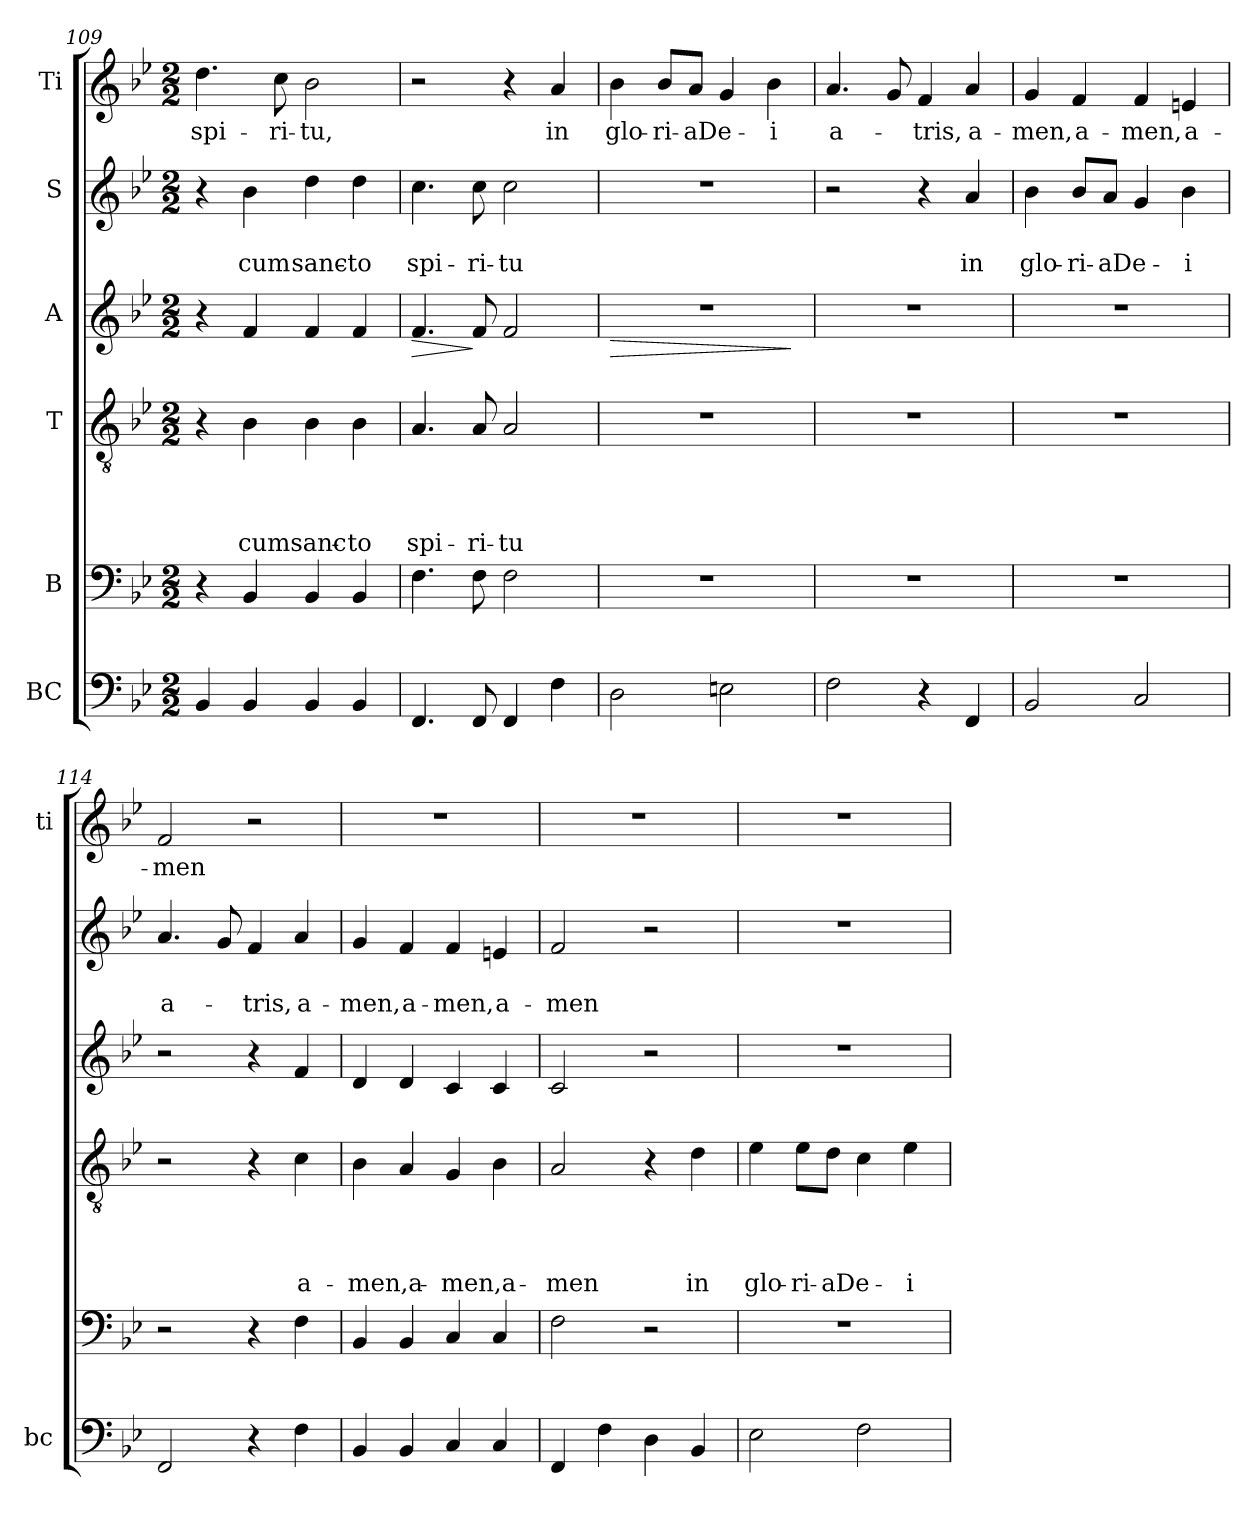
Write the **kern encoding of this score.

**kern	**kern	**kern	**text	**text	**text	**text	**kern	**dynam	**kern	**text	**text	**kern	**text
*part6	*part5	*part4	*part4	*part4	*part4	*part4	*part3	*part3	*part2	*part2	*part2	*part1	*part1
*staff6	*staff5	*staff4	*staff4	*staff4	*staff4	*staff4	*staff3	*staff3	*staff2	*staff2	*staff2	*staff1	*staff1
*I"BC	*I"B	*I"T	*	*	*	*	*I"A	*	*I"S	*	*	*I"Ti	*
*I'bc	*	*	*	*	*	*	*	*	*	*	*	*I'ti	*
*clefF4	*clefF4	*clefGv2	*	*	*	*	*clefG2	*	*clefG2	*	*	*clefG2	*
*k[b-e-]	*k[b-e-]	*k[b-e-]	*	*	*	*	*k[b-e-]	*	*k[b-e-]	*	*	*k[b-e-]	*
*B-:	*B-:	*B-:	*	*	*	*	*B-:	*	*B-:	*	*	*B-:	*
*M2/2	*M2/2	*M2/2	*	*	*	*	*M2/2	*	*M2/2	*	*	*M2/2	*
=109	=109	=109	=109	=109	=109	=109	=109	=109	=109	=109	=109	=109	=109
!	!	!	!	!	!	!	!	!	!	!	!	!	!LO:LY:b
4BB-/	4r	4r	.	.	.	.	4r	.	4r	.	.	4.dd\	spi-
!	!	!	!	!	!	!LO:LY:b	!	!	!	!	!LO:LY:b	!	!
4BB-/	4BB-/	4B-\	.	.	.	cumsanc-	4f/	.	4b-\	.	cum	.	.
!	!	!	!	!	!	!	!	!	!	!	!	!	!LO:LY:b
.	.	.	.	.	.	.	.	.	.	.	.	8cc\	-ri-
!	!	!	!	!	!	!	!	!	!	!	!LO:LY:b	!	!LO:LY:b
4BB-/	4BB-/	4B-\	.	.	.	.	4f/	.	4dd\	.	sanc-	2b-\	-tu,
!	!	!	!	!	!	!LO:LY:b	!	!	!	!	!LO:LY:b	!	!
4BB-/	4BB-/	4B-\	.	.	.	-to	4f/	.	4dd\	.	-to	.	.
=110	=110	=110	=110	=110	=110	=110	=110	=110	=110	=110	=110	=110	=110
!	!	!	!	!	!	!LO:LY:b	!	!LO:HP:b	!	!	!LO:LY:b	!	!
4.FF/	4.F\	4.A/	.	.	.	spi-	4.f/	>	4.cc\	.	spi-	2r	.
!	!	!	!	!	!	!LO:LY:b	!	!	!	!	!LO:LY:b	!	!
8FF/	8F\	8A/	.	.	.	-ri-	8f/	]	8cc\	.	-ri-	.	.
!	!	!	!	!	!	!LO:LY:b	!	!	!	!	!LO:LY:b	!	!
4FF/	2F\	2A/	.	.	.	-tu	2f/	.	2cc\	.	-tu	4r	.
!	!	!	!	!	!	!	!	!	!	!	!	!	!LO:LY:b
4F\	.	.	.	.	.	.	.	.	.	.	.	4a/	in
=111	=111	=111	=111	=111	=111	=111	=111	=111	=111	=111	=111	=111	=111
!	!	!	!	!	!	!	!	!LO:HP:b	!	!	!	!	!LO:LY:b
2D\	1r	1r	.	.	.	.	1r	>	1r	.	.	4b-\	glo-
!	!	!	!	!	!	!	!	!	!	!	!	!	!LO:LY:b
.	.	.	.	.	.	.	.	.	.	.	.	8b-/L	-ri-
!	!	!	!	!	!	!	!	!	!	!	!	!	!LO:LY:b
.	.	.	.	.	.	.	.	.	.	.	.	8a/J	-aDe-
2En\	.	.	.	.	.	.	.	.	.	.	.	4g/	.
!	!	!	!	!	!	!	!	!	!	!	!	!	!LO:LY:b
.	.	.	.	.	.	.	.	.	.	.	.	4b-\	-i
.	.	.	.	.	.	.	.	]	.	.	.	.	.
=112	=112	=112	=112	=112	=112	=112	=112	=112	=112	=112	=112	=112	=112
!	!	!	!	!	!	!	!	!	!	!	!	!	!LO:LY:b
2F\	1r	1r	.	.	.	.	1r	.	2r	.	.	4.a/	a-
.	.	.	.	.	.	.	.	.	.	.	.	8g/	.
!	!	!	!	!	!	!	!	!	!	!	!	!	!LO:LY:b
4r	.	.	.	.	.	.	.	.	4r	.	.	4f/	-tris,
!	!	!	!	!	!	!	!	!	!	!	!LO:LY:b	!	!LO:LY:b
4FF/	.	.	.	.	.	.	.	.	4a/	.	in	4a/	a-
=113	=113	=113	=113	=113	=113	=113	=113	=113	=113	=113	=113	=113	=113
!	!	!	!	!	!	!	!	!	!	!	!LO:LY:b	!	!LO:LY:b
2BB-/	1r	1r	.	.	.	.	1r	.	4b-\	.	glo-	4g/	-men,
!	!	!	!	!	!	!	!	!	!	!	!LO:LY:b	!	!LO:LY:b
.	.	.	.	.	.	.	.	.	8b-/L	.	-ri-	4f/	a-
!	!	!	!	!	!	!	!	!	!	!	!LO:LY:b	!	!
.	.	.	.	.	.	.	.	.	8a/J	.	-aDe-	.	.
!	!	!	!	!	!	!	!	!	!	!	!	!	!LO:LY:b
2C/	.	.	.	.	.	.	.	.	4g/	.	.	4f/	-men,
!	!	!	!	!	!	!	!	!	!	!	!LO:LY:b	!	!LO:LY:b
.	.	.	.	.	.	.	.	.	4b-\	.	-i	4en/	a-
=114	=114	=114	=114	=114	=114	=114	=114	=114	=114	=114	=114	=114	=114
!	!	!	!	!	!	!	!	!	!	!	!LO:LY:b	!	!LO:LY:b
2FF/	2r	2r	.	.	.	.	2r	.	4.a/	.	a-	2f/	-men
.	.	.	.	.	.	.	.	.	8g/	.	.	.	.
!	!	!	!	!	!	!	!	!	!	!	!LO:LY:b	!	!
4r	4r	4r	.	.	.	.	4r	.	4f/	.	-tris,	2r	.
!	!	!	!	!	!	!LO:LY:b	!	!	!	!	!LO:LY:b	!	!
4F\	4F\	4c\	.	.	.	a-	4f/	.	4a/	.	a-	.	.
!!LO:LB:g=z
=115	=115	=115	=115	=115	=115	=115	=115	=115	=115	=115	=115	=115	=115
!	!	!	!	!	!	!LO:LY:b	!	!	!	!	!LO:LY:b	!	!
4BB-/	4BB-/	4B-\	.	.	.	-men,a-	4d/	.	4g/	.	-men,	1r	.
!	!	!	!	!	!	!	!	!	!	!	!LO:LY:b	!	!
4BB-/	4BB-/	4A/	.	.	.	.	4d/	.	4f/	.	a-	.	.
!	!	!	!	!	!	!LO:LY:b	!	!	!	!	!LO:LY:b	!	!
4C/	4C/	4G/	.	.	.	-men,a-	4c/	.	4f/	.	-men,	.	.
!	!	!	!	!	!	!	!	!	!	!	!LO:LY:b	!	!
4C/	4C/	4B-\	.	.	.	.	4c/	.	4en/	.	a-	.	.
=116	=116	=116	=116	=116	=116	=116	=116	=116	=116	=116	=116	=116	=116
!	!	!	!	!	!	!LO:LY:b	!	!	!	!	!LO:LY:b	!	!
4FF/	2F\	2A/	.	.	.	-men	2c/	.	2f/	.	-men	1r	.
4F\	.	.	.	.	.	.	.	.	.	.	.	.	.
4D\	2r	4r	.	.	.	.	2r	.	2r	.	.	.	.
!	!	!	!	!	!	!LO:LY:b	!	!	!	!	!	!	!
4BB-/	.	4d\	.	.	.	in	.	.	.	.	.	.	.
=117	=117	=117	=117	=117	=117	=117	=117	=117	=117	=117	=117	=117	=117
!	!	!	!	!	!	!LO:LY:b	!	!	!	!	!	!	!
2E-\	1r	4e-\	.	.	.	glo-	1r	.	1r	.	.	1r	.
!	!	!	!	!	!	!LO:LY:b	!	!	!	!	!	!	!
.	.	8e-\L	.	.	.	-ri-	.	.	.	.	.	.	.
!	!	!	!	!	!	!LO:LY:b	!	!	!	!	!	!	!
.	.	8d\J	.	.	.	-aDe-	.	.	.	.	.	.	.
2F\	.	4c\	.	.	.	.	.	.	.	.	.	.	.
!	!	!	!	!	!	!LO:LY:b:rj	!	!	!	!	!	!	!
.	.	4e-\	.	.	.	-i	.	.	.	.	.	.	.
=	=	=	=	=	=	=	=	=	=	=	=	=	=
*-	*-	*-	*-	*-	*-	*-	*-	*-	*-	*-	*-	*-	*-
